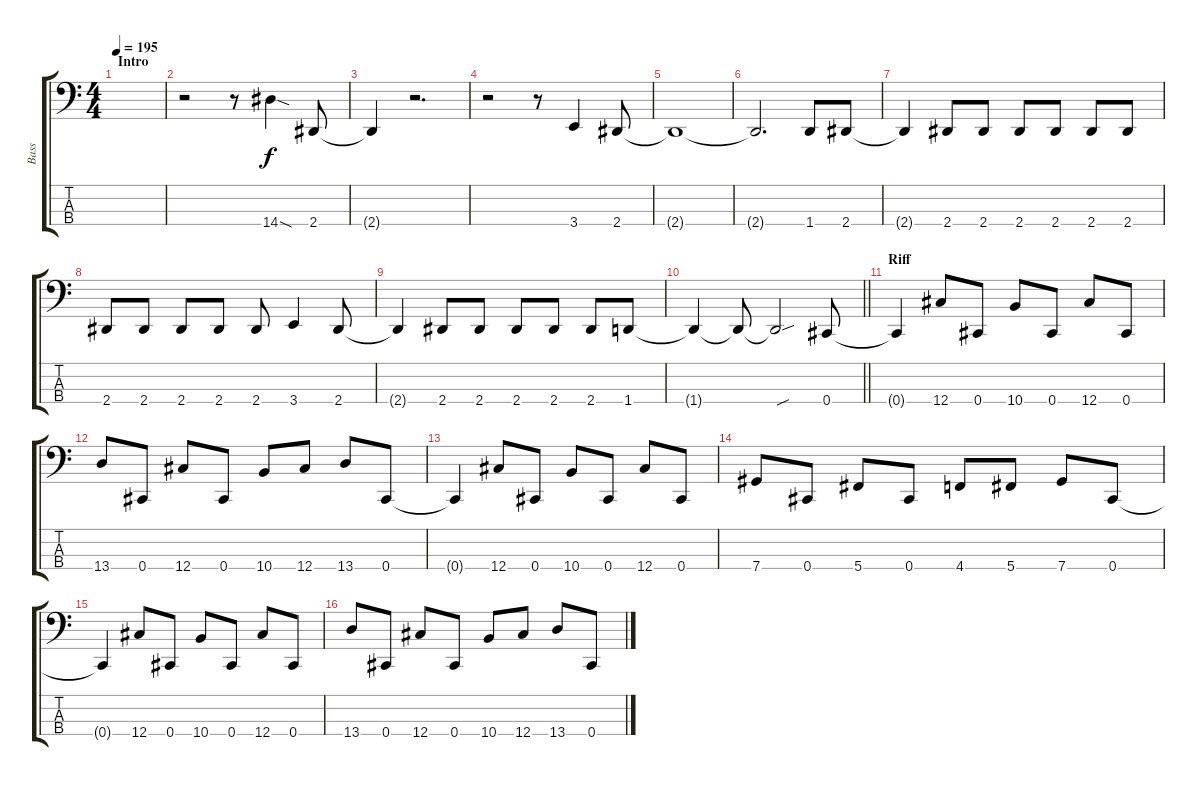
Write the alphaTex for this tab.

\track ("Bass" "Bass") {instrument electricbasspick}
\staff {score tabs}
\tuning (Gb2 Db2 Ab1 Db1) {hide}
\ts (4 4)
\section ("" "Intro")
\tempo 195
\clef f4
\ks c
|
r.2 r.8 14.4{sod}.4 2.4.8 |
2.4{t}.4 r.2{d} |
r.2 r.8 3.4.4 2.4.8 |
2.4{t}.1 |
2.4{t}.2{d} 1.4.8 2.4.8 |
2.4{t}.4 2.4.8 2.4.8 2.4.8 2.4.8 2.4.8 2.4.8 |
2.4.8 2.4.8 2.4.8 2.4.8 2.4.8 3.4.4 2.4.8 |
2.4{t}.4 2.4.8 2.4.8 2.4.8 2.4.8 2.4.8 1.4.8 |
\barLineRight lightlight
1.4{t}.4 1.4{t}.8 1.4{sou t}.2 0.4.8 |
\section ("" "Riff")
0.4{t}.4 12.4.8 0.4.8 10.4.8 0.4.8 12.4.8 0.4.8 |
13.4.8 0.4.8 12.4.8 0.4.8 10.4.8 12.4.8 13.4.8 0.4.8 |
0.4{t}.4 12.4.8 0.4.8 10.4.8 0.4.8 12.4.8 0.4.8 |
7.4.8 0.4.8 5.4.8 0.4.8 4.4.8 5.4.8 7.4.8 0.4.8 |
0.4{t}.4 12.4.8 0.4.8 10.4.8 0.4.8 12.4.8 0.4.8 |
13.4.8 0.4.8 12.4.8 0.4.8 10.4.8 12.4.8 13.4.8 0.4.8
